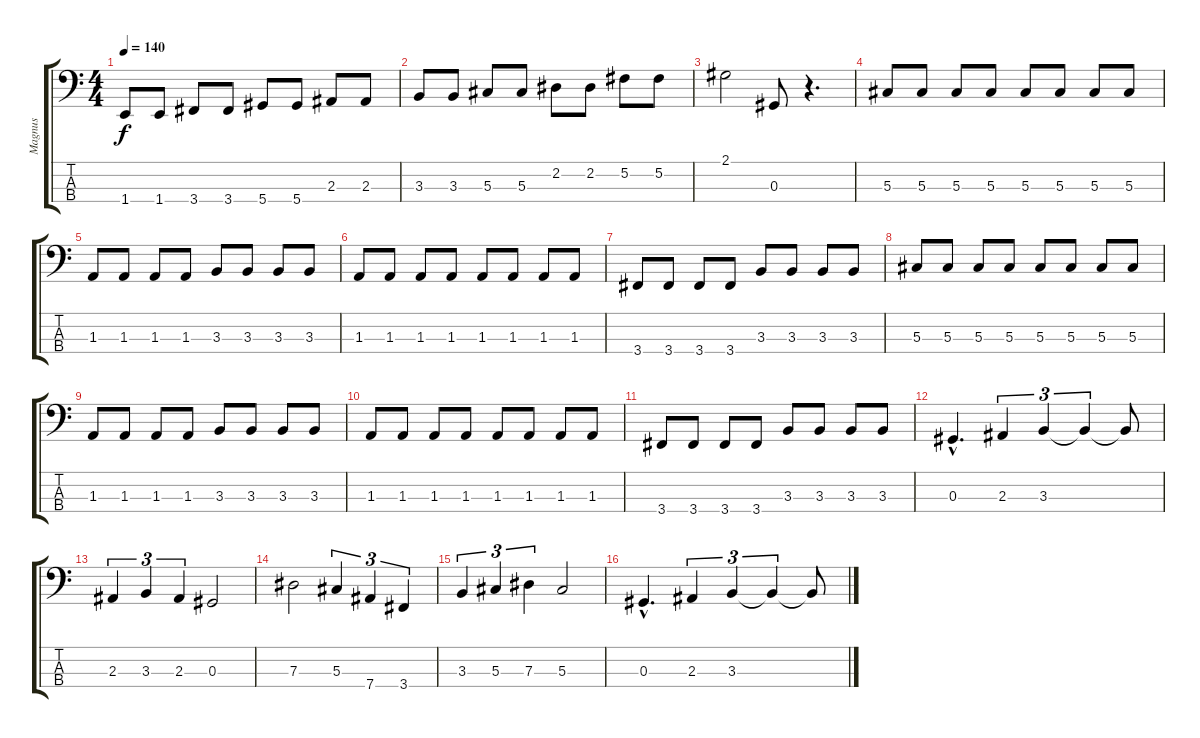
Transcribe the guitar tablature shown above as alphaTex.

\track ("Magnus" "Magnus") {instrument electricbassfinger}
\staff {score tabs}
\tuning (Gb2 Db2 Ab1 Eb1) {hide}
\ts (4 4)
\tempo 140
\clef f4
\ks c
1.4.8{dy f} 1.4.8 3.4.8 3.4.8 5.4.8 5.4.8 2.3.8 2.3.8 |
3.3.8 3.3.8 5.3.8 5.3.8 2.2.8 2.2.8 5.2.8 5.2.8 |
2.1.2 0.3.8 r.4{d} |
5.3.8 5.3.8 5.3.8 5.3.8 5.3.8 5.3.8 5.3.8 5.3.8 |
1.3.8 1.3.8 1.3.8 1.3.8 3.3.8 3.3.8 3.3.8 3.3.8 |
1.3.8 1.3.8 1.3.8 1.3.8 1.3.8 1.3.8 1.3.8 1.3.8 |
3.4.8 3.4.8 3.4.8 3.4.8 3.3.8 3.3.8 3.3.8 3.3.8 |
5.3.8 5.3.8 5.3.8 5.3.8 5.3.8 5.3.8 5.3.8 5.3.8 |
1.3.8 1.3.8 1.3.8 1.3.8 3.3.8 3.3.8 3.3.8 3.3.8 |
1.3.8 1.3.8 1.3.8 1.3.8 1.3.8 1.3.8 1.3.8 1.3.8 |
3.4.8 3.4.8 3.4.8 3.4.8 3.3.8 3.3.8 3.3.8 3.3.8 |
0.3{hac}.4{d} 2.3.4{tu (3 2)} 3.3.4{tu (3 2)} 3.3{t}.4{tu (3 2)} 3.3{t}.8 |
2.3.4{tu (3 2)} 3.3.4{tu (3 2)} 2.3.4{tu (3 2)} 0.3.2 |
7.3.2 5.3.4{tu (3 2)} 7.4.4{tu (3 2)} 3.4.4{tu (3 2)} |
3.3.4{tu (3 2)} 5.3.4{tu (3 2)} 7.3.4{tu (3 2)} 5.3.2 |
0.3{hac}.4{d} 2.3.4{tu (3 2)} 3.3.4{tu (3 2)} 3.3{t}.4{tu (3 2)} 3.3{t}.8
